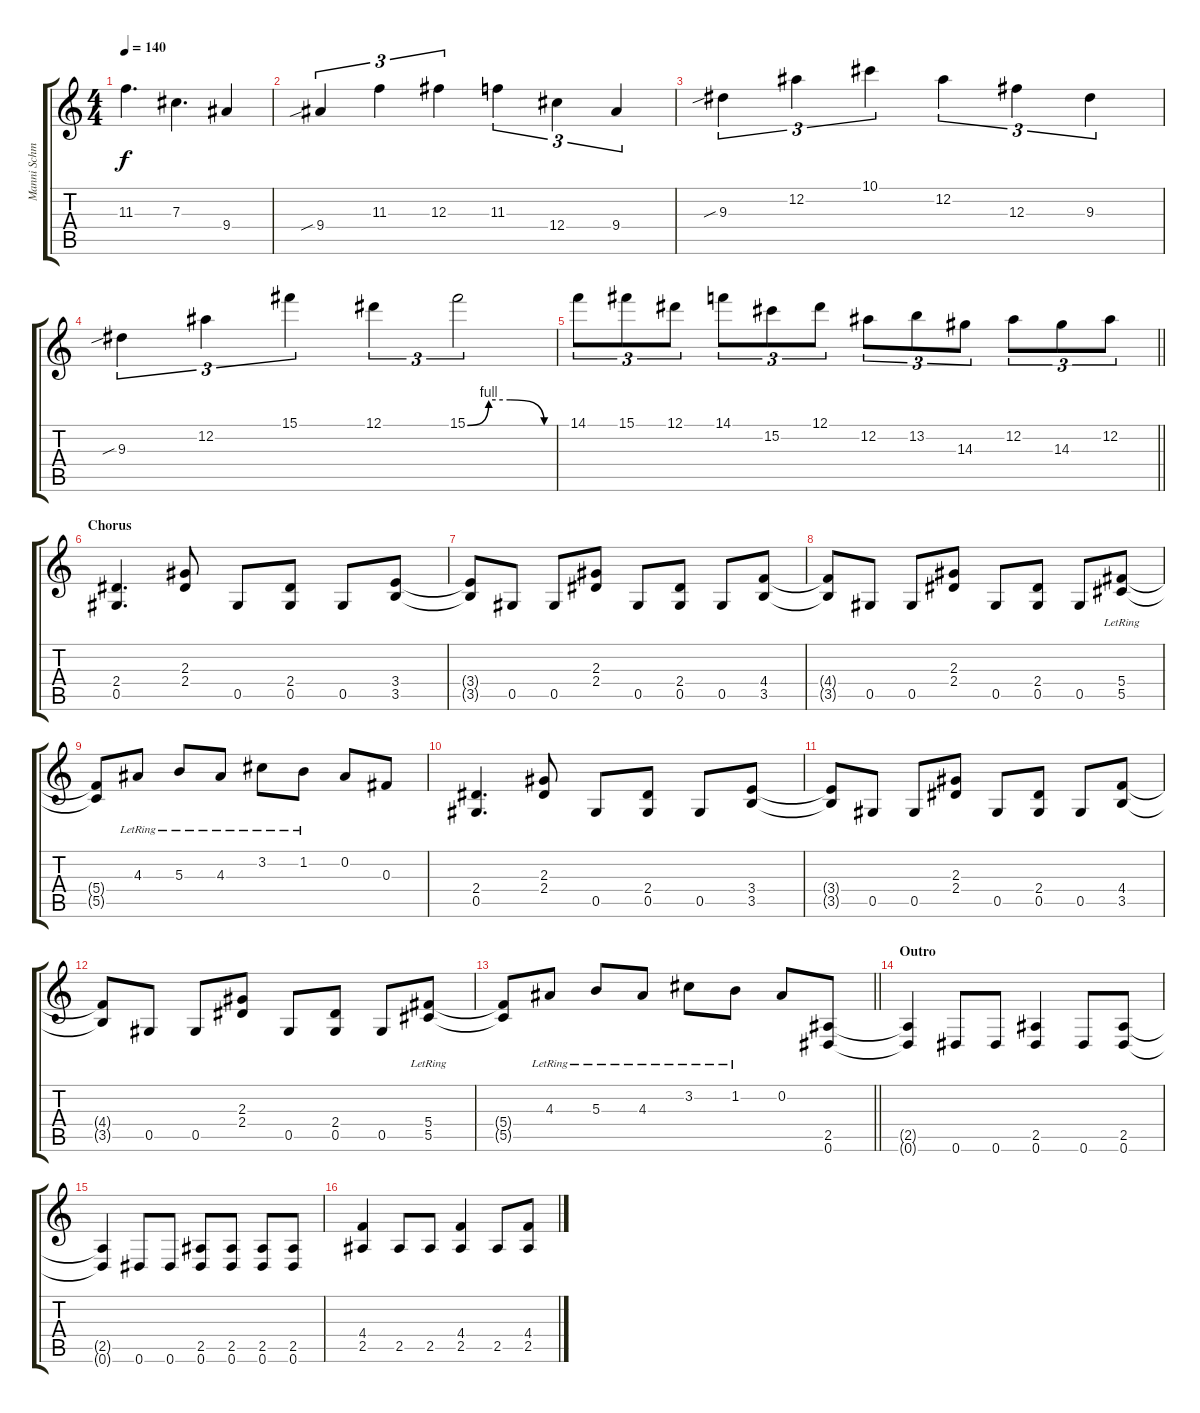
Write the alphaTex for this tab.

\track ("Manni Schmidt" "Manni Schm") {instrument distortionguitar}
\staff {score tabs}
\tuning (Eb4 Bb3 Gb3 Db3 Ab2 Eb2) {hide}
\ts (4 4)
\tempo 140
\clef g2
\ks c
11.3.4{d dy f} 7.3.4{d} 9.4.4 |
9.4{sib}.4{tu (3 2)} 11.3.4{tu (3 2)} 12.3.4{tu (3 2)} 11.3.4{tu (3 2)} 12.4.4{tu (3 2)} 9.4.4{tu (3 2)} |
9.3{sib}.4{tu (3 2)} 12.2.4{tu (3 2)} 10.1.4{tu (3 2)} 12.2.4{tu (3 2)} 12.3.4{tu (3 2)} 9.3.4{tu (3 2)} |
9.3{sib}.4{tu (3 2)} 12.2.4{tu (3 2)} 15.1.4{tu (3 2)} 12.1.4{tu (3 2)} 15.1{be (custom 0 0 15 4 30 4 54 0 60 0)}.2{tu (3 2)} |
\barLineRight lightlight
14.1.8{tu (3 2)} 15.1.8{tu (3 2)} 12.1.8{tu (3 2)} 14.1.8{tu (3 2)} 15.2.8{tu (3 2)} 12.1.8{tu (3 2)} 12.2.8{tu (3 2)} 13.2.8{tu (3 2)} 14.3.8{tu (3 2)} 12.2.8{tu (3 2)} 14.3.8{tu (3 2)} 12.2.8{tu (3 2)} |
\section ("" "Chorus")
(2.4 0.5).4{d} (2.3 2.4).8 0.5.8 (2.4 0.5).8 0.5.8 (3.4 3.5).8 |
(3.4{t} 3.5{t}).8 0.5.8 0.5.8 (2.3 2.4).8 0.5.8 (2.4 0.5).8 0.5.8 (4.4 3.5).8 |
(4.4{t} 3.5{t}).8 0.5.8 0.5.8 (2.3 2.4).8 0.5.8 (2.4 0.5).8 0.5.8 (5.4{lr} 5.5).8 |
(5.4{t} 5.5{t}).8 4.3{lr}.8 5.3{lr}.8 4.3{lr}.8 3.2{lr}.8 1.2{lr}.8 0.2.8 0.3.8 |
(2.4 0.5).4{d} (2.3 2.4).8 0.5.8 (2.4 0.5).8 0.5.8 (3.4 3.5).8 |
(3.4{t} 3.5{t}).8 0.5.8 0.5.8 (2.3 2.4).8 0.5.8 (2.4 0.5).8 0.5.8 (4.4 3.5).8 |
(4.4{t} 3.5{t}).8 0.5.8 0.5.8 (2.3 2.4).8 0.5.8 (2.4 0.5).8 0.5.8 (5.4{lr} 5.5).8 |
\barLineRight lightlight
(5.4{t} 5.5{t}).8 4.3{lr}.8 5.3{lr}.8 4.3{lr}.8 3.2{lr}.8 1.2{lr}.8 0.2.8 (2.5 0.6).8 |
\section ("" "Outro")
(2.5{t} 0.6{t}).4 0.6.8 0.6.8 (2.5 0.6).4 0.6.8 (2.5 0.6).8 |
(2.5{t} 0.6{t}).4 0.6.8 0.6.8 (2.5 0.6).8 (2.5 0.6).8 (2.5 0.6).8 (2.5 0.6).8 |
(4.4 2.5).4 2.5.8 2.5.8 (4.4 2.5).4 2.5.8 (4.4 2.5).8
